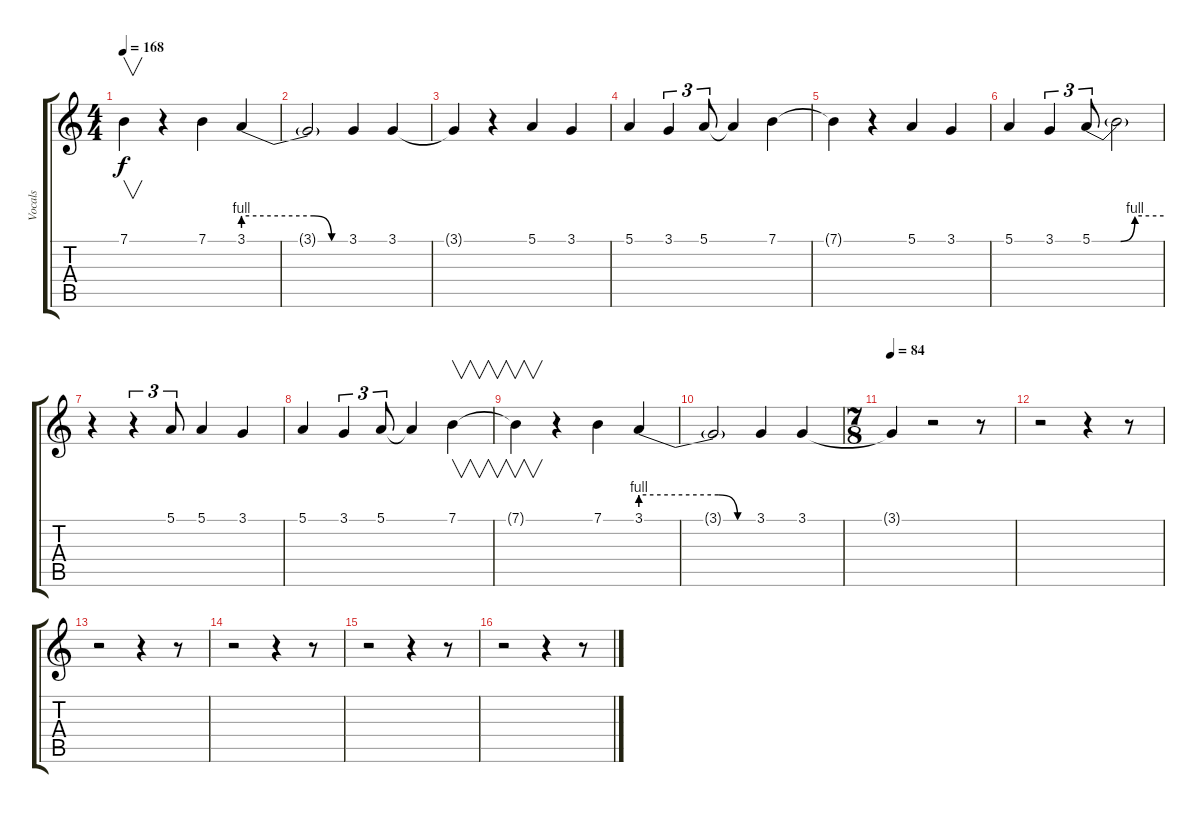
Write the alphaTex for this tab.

\track ("Vocals" "Vocals") {instrument violin}
\staff {score tabs}
\tuning (E4 B3 G3 D3 A2 E2) {hide}
\ts (4 4)
\tempo 168
\clef g2
\ks c
7.1{t}.4{v dy f} r.4 7.1.4 3.1{be (custom 0 4 40 4 50 0 60 0)}.4 |
3.1{t}.2 3.1.4 3.1.4 |
3.1{t}.4 r.4 5.1.4 3.1.4 |
5.1.4 3.1.4{tu (3 2)} 5.1.8{tu (3 2)} 5.1{t}.4 7.1.4 |
7.1{t}.4 r.4 5.1.4 3.1.4 |
5.1.4 3.1.4{tu (3 2)} 5.1{be (custom 0 0 24 0 36 4 60 4)}.8{tu (3 2)} 5.1{t}.2 |
r.4 r.4{tu (3 2)} 5.1.8{tu (3 2)} 5.1.4 3.1.4 |
5.1.4 3.1.4{tu (3 2)} 5.1.8{tu (3 2)} 5.1{t}.4 7.1.4{v} |
7.1{t}.4{v} r.4 7.1.4 3.1{be (custom 0 4 40 4 50 0 60 0)}.4 |
3.1{t}.2 3.1.4 3.1.4 |
\ts (7 8)
\tempo 84
3.1{t}.4 r.2 r.8 |
r.2 r.4 r.8 |
r.2 r.4 r.8 |
r.2 r.4 r.8 |
r.2 r.4 r.8 |
r.2 r.4 r.8
